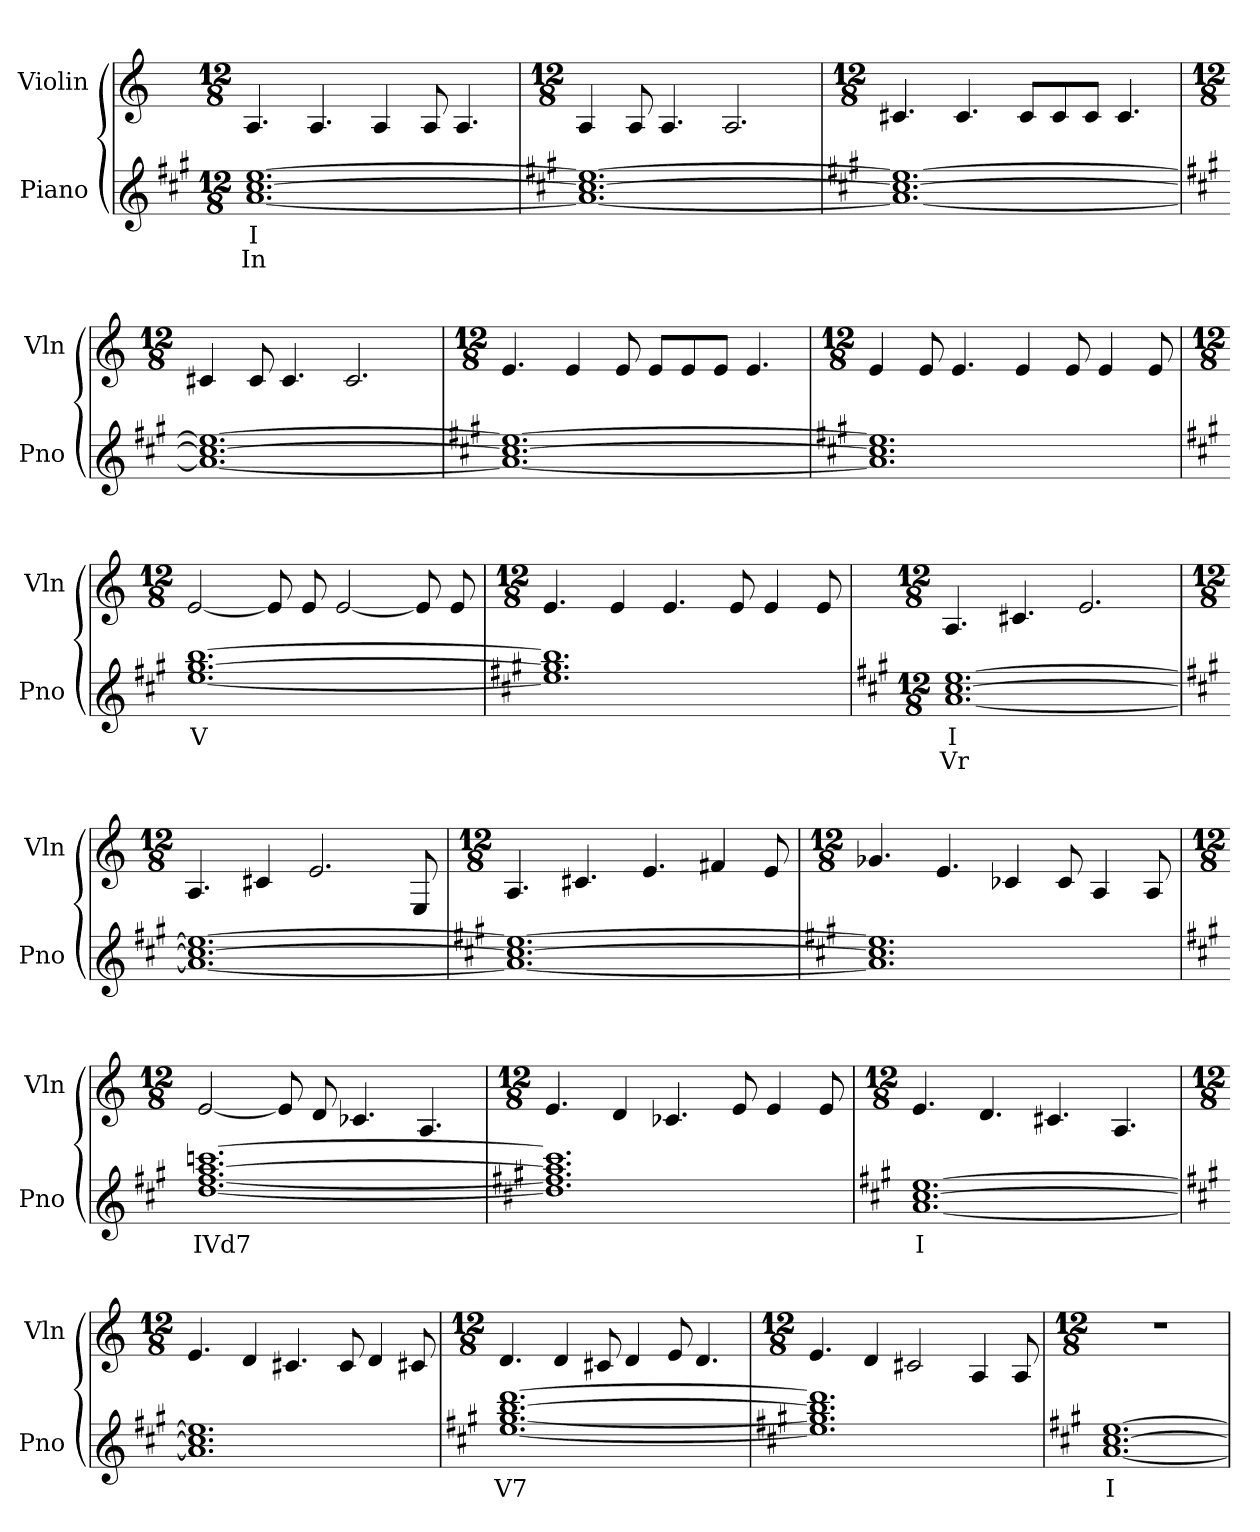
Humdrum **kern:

**kern	**text	**text	**kern
*part2	*part2	*part2	*part1
*staff2	*staff2	*staff2	*staff1
*I"Piano	*	*	*I"Violin
*I'Pno	*	*	*I'Vln
*k[f#c#g#]	*	*	*
*A:	*	*	*
*M12/8	*	*	*M12/8
=	=	=	=
[1.a [1.cc# [1.ee	I	In	4.A
.	.	.	4.A
.	.	.	4A
.	.	.	8A
.	.	.	4.A
=	=	=	=
*k[f#c#g#]	*	*	*
*A:	*	*	*
*	*	*	*M12/8
1.a_ 1.cc#_ 1.ee_	.	.	4A
.	.	.	8A
.	.	.	4.A
.	.	.	2.A
=	=	=	=
*k[f#c#g#]	*	*	*
*A:	*	*	*
*	*	*	*M12/8
1.a_ 1.cc#_ 1.ee_	.	.	4.c#X
.	.	.	4.c#
.	.	.	8c#L
.	.	.	8c#
.	.	.	8c#J
.	.	.	4.c#
=	=	=	=
*k[f#c#g#]	*	*	*
*A:	*	*	*
*	*	*	*M12/8
1.a_ 1.cc#_ 1.ee_	.	.	4c#X
.	.	.	8c#
.	.	.	4.c#
.	.	.	2.c#
=	=	=	=
*k[f#c#g#]	*	*	*
*A:	*	*	*
*	*	*	*M12/8
1.a_ 1.cc#_ 1.ee_	.	.	4.e
.	.	.	4e
.	.	.	8e
.	.	.	8eL
.	.	.	8e
.	.	.	8eJ
.	.	.	4.e
=	=	=	=
*k[f#c#g#]	*	*	*
*A:	*	*	*
*	*	*	*M12/8
1.a] 1.cc#] 1.ee]	.	.	4e
.	.	.	8e
.	.	.	4.e
.	.	.	4e
.	.	.	8e
.	.	.	4e
.	.	.	8e
=	=	=	=
*k[f#c#g#]	*	*	*
*A:	*	*	*
*	*	*	*M12/8
[1.ee [1.gg# [1.bb	V	.	[2e
.	.	.	8e]
.	.	.	8e
.	.	.	[2e
.	.	.	8e]
.	.	.	8e
=	=	=	=
*k[f#c#g#]	*	*	*
*A:	*	*	*
*	*	*	*M12/8
1.ee] 1.gg#] 1.bb]	.	.	4.e
.	.	.	4e
.	.	.	4.e
.	.	.	8e
.	.	.	4e
.	.	.	8e
=	=	=	=
*k[f#c#g#]	*	*	*
*A:	*	*	*
*M12/8	*	*	*M12/8
[1.a [1.cc# [1.ee	I	Vr	4.A
.	.	.	4.c#X
.	.	.	2.e
=	=	=	=
*k[f#c#g#]	*	*	*
*A:	*	*	*
*	*	*	*M12/8
1.a_ 1.cc#_ 1.ee_	.	.	4.A
.	.	.	4c#X
.	.	.	2.e
.	.	.	8E
=	=	=	=
*k[f#c#g#]	*	*	*
*A:	*	*	*
*	*	*	*M12/8
1.a_ 1.cc#_ 1.ee_	.	.	4.A
.	.	.	4.c#X
.	.	.	4.e
.	.	.	4f#X
.	.	.	8e
=	=	=	=
*k[f#c#g#]	*	*	*
*A:	*	*	*
*	*	*	*M12/8
1.a] 1.cc#] 1.ee]	.	.	4.g-X
.	.	.	4.e
.	.	.	4c-X
.	.	.	8c-
.	.	.	4A
.	.	.	8A
=	=	=	=
*k[f#c#g#]	*	*	*
*A:	*	*	*
*	*	*	*M12/8
[1.dd [1.ff# [1.aa [1.cccn	IVd7	.	[2e
.	.	.	8e]
.	.	.	8d
.	.	.	4.c-X
.	.	.	4.A
=	=	=	=
*k[f#c#g#]	*	*	*
*A:	*	*	*
*	*	*	*M12/8
1.dd] 1.ff#] 1.aa] 1.cccn]	.	.	4.e
.	.	.	4d
.	.	.	4.c-X
.	.	.	8e
.	.	.	4e
.	.	.	8e
=	=	=	=
*k[f#c#g#]	*	*	*
*A:	*	*	*
*	*	*	*M12/8
[1.a [1.cc# [1.ee	I	.	4.e
.	.	.	4.d
.	.	.	4.c#X
.	.	.	4.A
=	=	=	=
*k[f#c#g#]	*	*	*
*A:	*	*	*
*	*	*	*M12/8
1.a] 1.cc#] 1.ee]	.	.	4.e
.	.	.	4d
.	.	.	4.c#X
.	.	.	8c#
.	.	.	4d
.	.	.	8c#X
=	=	=	=
*k[f#c#g#]	*	*	*
*A:	*	*	*
*	*	*	*M12/8
[1.ee [1.gg# [1.bb [1.ddd	V7	.	4.d
.	.	.	4d
.	.	.	8c#X
.	.	.	4d
.	.	.	8e
.	.	.	4.d
=	=	=	=
*k[f#c#g#]	*	*	*
*A:	*	*	*
*	*	*	*M12/8
1.ee] 1.gg#] 1.bb] 1.ddd]	.	.	4.e
.	.	.	4d
.	.	.	2c#X
.	.	.	4A
.	.	.	8A
=	=	=	=
*k[f#c#g#]	*	*	*
*A:	*	*	*
*	*	*	*M12/8
[1.a [1.cc# [1.ee	I	.	1.r
=	=	=	=
*-	*-	*-	*-
